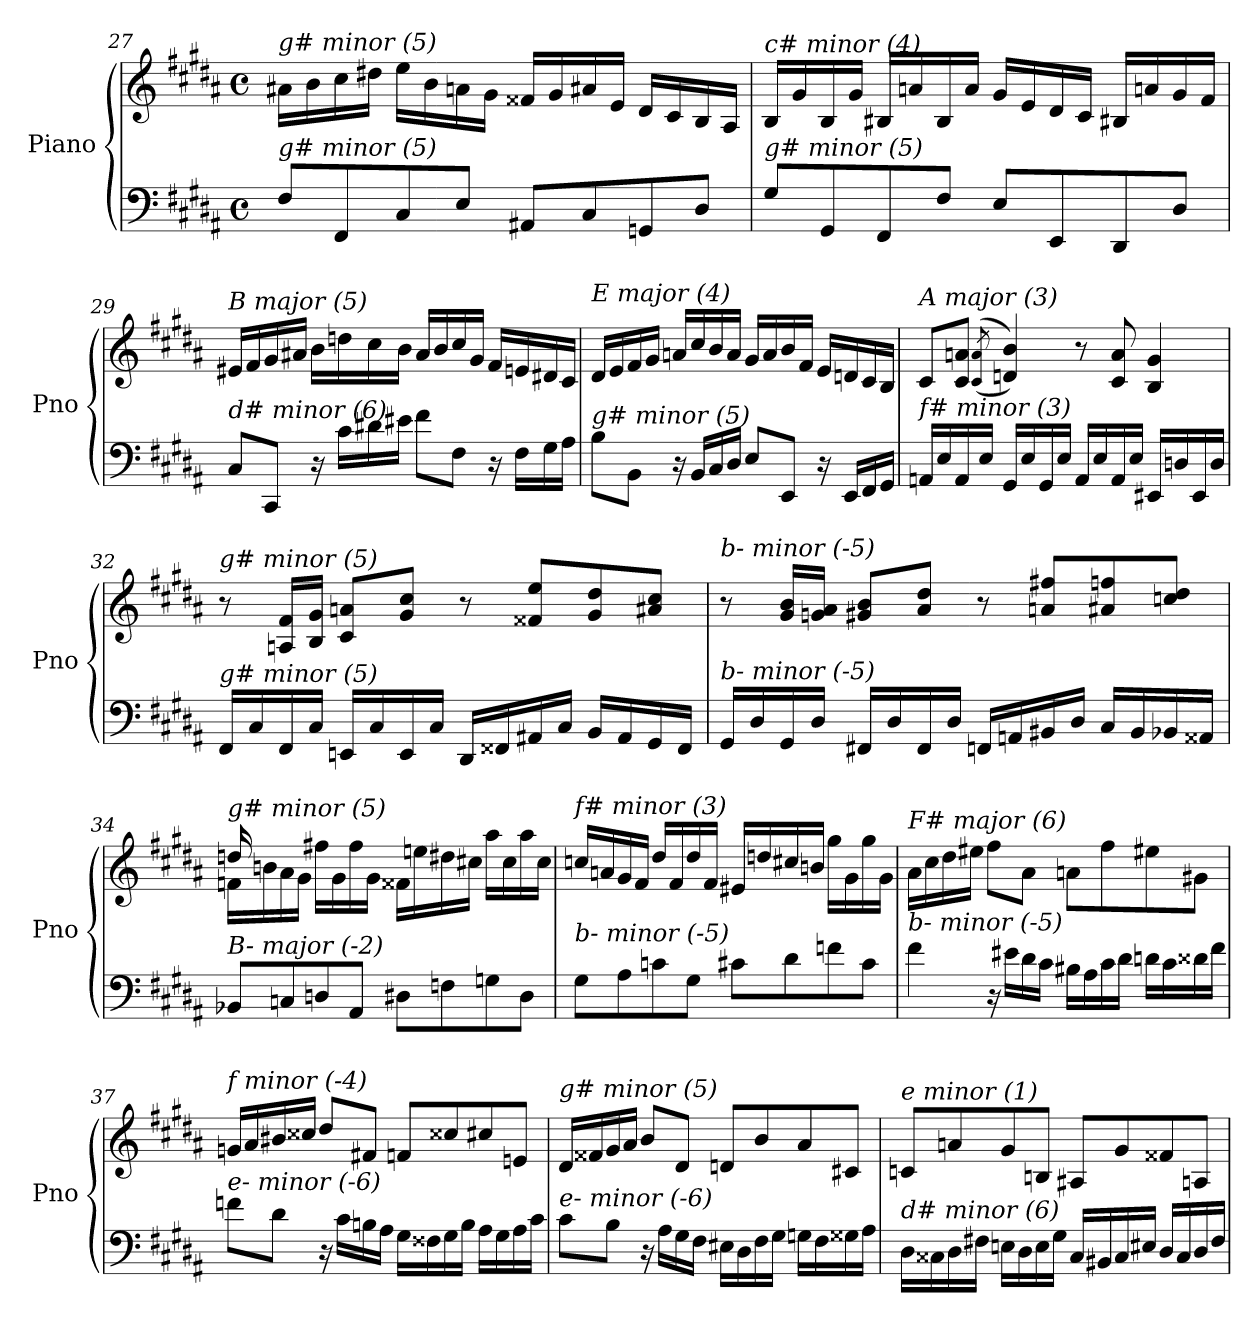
**kern	**kern
*part1	*part1
*staff2	*staff1
*I"Piano	*
*I'Pno	*
*clefF4	*clefG2
*k[f#c#g#d#a#]	*k[f#c#g#d#a#]
*M4/4	*M4/4
*met(c)	*met(c)
=27	=27
!	!LO:TX:i:t=g# minor (5)
!LO:TX:i:t=g# minor (5)	!
8F#/L	16a#X\LL
.	16b\
8FF#/	16cc#\
.	16dd#X\JJ
8C#/	16ee\LL
.	16b\
8E/J	16an\
.	16g#\JJ
8AA#X/L	16f##X/LL
.	16g#/
8C#/	16a#X/
.	16e/JJ
8GGni/	16d#/LL
.	16c#/
8D#/J	16B/
.	16A#/JJ
!!LO:LB:g=z
=28	=28
!	!LO:TX:i:t=c# minor (4)
!LO:TX:i:t=g# minor (5)	!
8G#/L	16B/LL
.	16g#/
8GG#/	16B/
.	16g#/JJ
8FF#/	16B#X/LL
.	16an/
8F#/J	16B#/
.	16a/JJ
8E/L	16g#/LL
.	16e/
8EE/	16d#/
.	16c#/JJ
8DD#/	16B#X/LL
.	16an/
8D#/J	16g#/
.	16f#/JJ
=29	=29
!	!LO:TX:i:t=B major (5)
!LO:TX:i:t=d# minor (6)	!
8C#/L	16e#X/LL
.	16f#/
8CC#/J	16g#/
.	16a#X/JJ
16r	16b\LL
16c#\LL	16ddn\
16d#X\	16cc#\
16e#X\JJ	16b\JJ
8f#\L	16a#/LL
.	16b/
8F#\J	16cc#/
.	16g#/JJ
16r	16f#/LL
16F#\LL	16en/
16G#\	16d#X/
16A#\JJ	16c#/JJ
=30	=30
!	!LO:TX:i:t=E major (4)
!LO:TX:i:t=g# minor (5)	!
8B\L	16d#/LL
.	16e/
8BB\J	16f#/
.	16g#/JJ
16r	16an/LL
16BB/LL	16cc#/
16C#/	16b/
16D#/JJ	16a/JJ
8E/L	16g#/LL
.	16a/
8EE/J	16b/
.	16f#/JJ
16r	16e/LL
16EE/LL	16dn/
16FF#/	16c#/
16GG#/JJ	16B/JJ
!!LO:LB:g=z
=31	=31
!	!LO:TX:i:t=A major (3)
!LO:TX:i:t=f# minor (3)	!
16AAn/LL	8c#/L
16E/	.
16AA/	8c#/ 8an/J
16E/JJ	.
.	((>8qc#/ 8qa/
16GG#/LL	4dn/ 4b/))
16E/	.
16GG#/	.
16E/JJ	.
16AA/LL	8r
16E/	.
16AA/	8c#/ 8a/
16E/JJ	.
16EE#X/LL	4B/ 4g#/
16Dn/	.
16EE#/	.
16D/JJ	.
=32	=32
!	!LO:TX:i:t=g# minor (5)
!LO:TX:i:t=g# minor (5)	!
16FF#/LL	8r
16C#/	.
16FF#/	16An/ 16f#/LL
16C#/JJ	16B/ 16g#/JJ
16EEn/LL	8c#/ 8an/L
16C#/	.
16EE/	8g#/ 8cc#/J
16C#/JJ	.
16DD#/LL	8r
16FF##X/	.
16AA#X/	8f##X/ 8ee/L
16C#/JJ	.
16BB/LL	8g#/ 8dd#/
16AA#/	.
16GG#/	8a#X/ 8cc#/J
16FF##/JJ	.
=33	=33
!	!LO:TX:i:t=b- minor (-5)
!LO:TX:i:t=b- minor (-5)	!
16GG#/LL	8r
16D#/	.
16GG#/	16g#/ 16b/LL
16D#/JJ	16gni/ 16a#/JJ
16FF#X/LL	8g#/ 8b/L
16D#/	.
16FF#/	8a#/ 8dd#/J
16D#/JJ	.
16FFni/LL	8r
16AAni/	.
16BB#X/	8ani/ 8ff#X/L
16D#/JJ	.
16C#/LL	8a#/ 8ffni/
16BB#/	.
16BB-Xi/	8ccni/ 8dd#/J
16AA##i/JJ	.
!!LO:PB:g=z
=34	=34
*^	*^
!	!	!LO:TX:i:t=g# minor (5)	!
!LO:TX:i:t=B- major (-2)	!	!	!
16ryy	8BB-Xj/L	16fni\LL	16ddni/
2...ryy	.	16bn\	2...ryy
.	8Cni/	16a#\	.
.	.	16g#\JJ	.
.	8Dni/	16ff#Xi\LL	.
.	.	16g#\	.
.	8AA#/J	16ff#i\	.
.	.	16g#\JJ	.
.	8D#\L	16f##X\LL	.
.	.	16een\	.
.	8Fni\	16dd#\	.
.	.	16cc#X\JJ	.
.	8Gni\	16aa#\LL	.
.	.	16cc#\	.
.	8D#\J	16aa#\	.
.	.	16cc#\JJ	.
*v	*v	*	*
*	*v	*v
=35	=35
!	!LO:TX:i:t=f# minor (3)
!LO:TX:i:t=b- minor (-5)	!
8G#\L	16ccni/LL
.	16an/
8A#\	16g#/
.	16f#/JJ
8cni\	16dd#/LL
.	16f#/
8G#\J	16dd#/
.	16f#/JJ
8c#\L	16e#X/LL
.	16ddn/
8d#\	16cc#/
.	16bn/JJ
8fni\	16gg#\LL
.	16g#\
8c#\J	16gg#\
.	16g#\JJ
=36	=36
!	!LO:TX:i:t=F# major (6)
!LO:TX:i:t=b- minor (-5)	!
4f#\	16a#\LL
.	16cc#\
.	16dd#\
.	16ee#X\JJ
16r	8ff#\L
16e#XZ\LL	.
16d#\	8a#\J
16c#\JJ	.
16B#XZ\LL	8ani\L
16A#\	.
16c#i\	8ff#\
16d#\JJ	.
16dni\LL	8ee#X\
16c#i\	.
16d##i\	8g#X\J
16f#i\JJ	.
!!LO:LB:g=z
=37	=37
!	!LO:TX:i:t=f minor (-4)
!LO:TX:i:t=e- minor (-6)	!
8fni\L	16gni/LL
.	16a#/
8d#\J	16b#XZ/
.	16cc##X/JJ
16r	8dd#/L
16c#\LL	.
16Bn\	8f#X/J
16A#\JJ	.
16G#\LL	8fni/L
16F##XZ\	.
16G#\	8cc##Xi/
16B\JJ	.
16A#\LL	8cc#X/
16G#\	.
16A#\	8en/J
16c#\JJ	.
=38	=38
!	!LO:TX:i:t=g# minor (5)
!LO:TX:i:t=e- minor (-6)	!
8c#\L	16d#/LL
.	16f##X/
8B\J	16g#/
.	16a#/JJ
16r	8b/L
16A#\LL	.
16G#\	8d#/J
16F#\JJ	.
16E#XZ\LL	8dni/L
16D#\	.
16F#i\	8b/
16G#\JJ	.
16Gni\LL	8a#/
16F#i\	.
16G##i\	8c#X/J
16A#\JJ	.
=39	=39
!	!LO:TX:i:t=e minor (1)
!LO:TX:i:t=d# minor (6)	!
16D#\LL	8cni/L
16C##X\	.
16D#\	8an/
16F#X\JJ	.
16En\LL	8g#/
16D#\	.
16E\	8Bn/J
16G#\JJ	.
16C##/LL	8A#X/L
16BB#X/	.
16C##/	8g#/
16E#X/JJ	.
16D#/LL	8f##X/
16C##/	.
16D#/	8An/J
16F#/JJ	.
=	=
*-	*-
